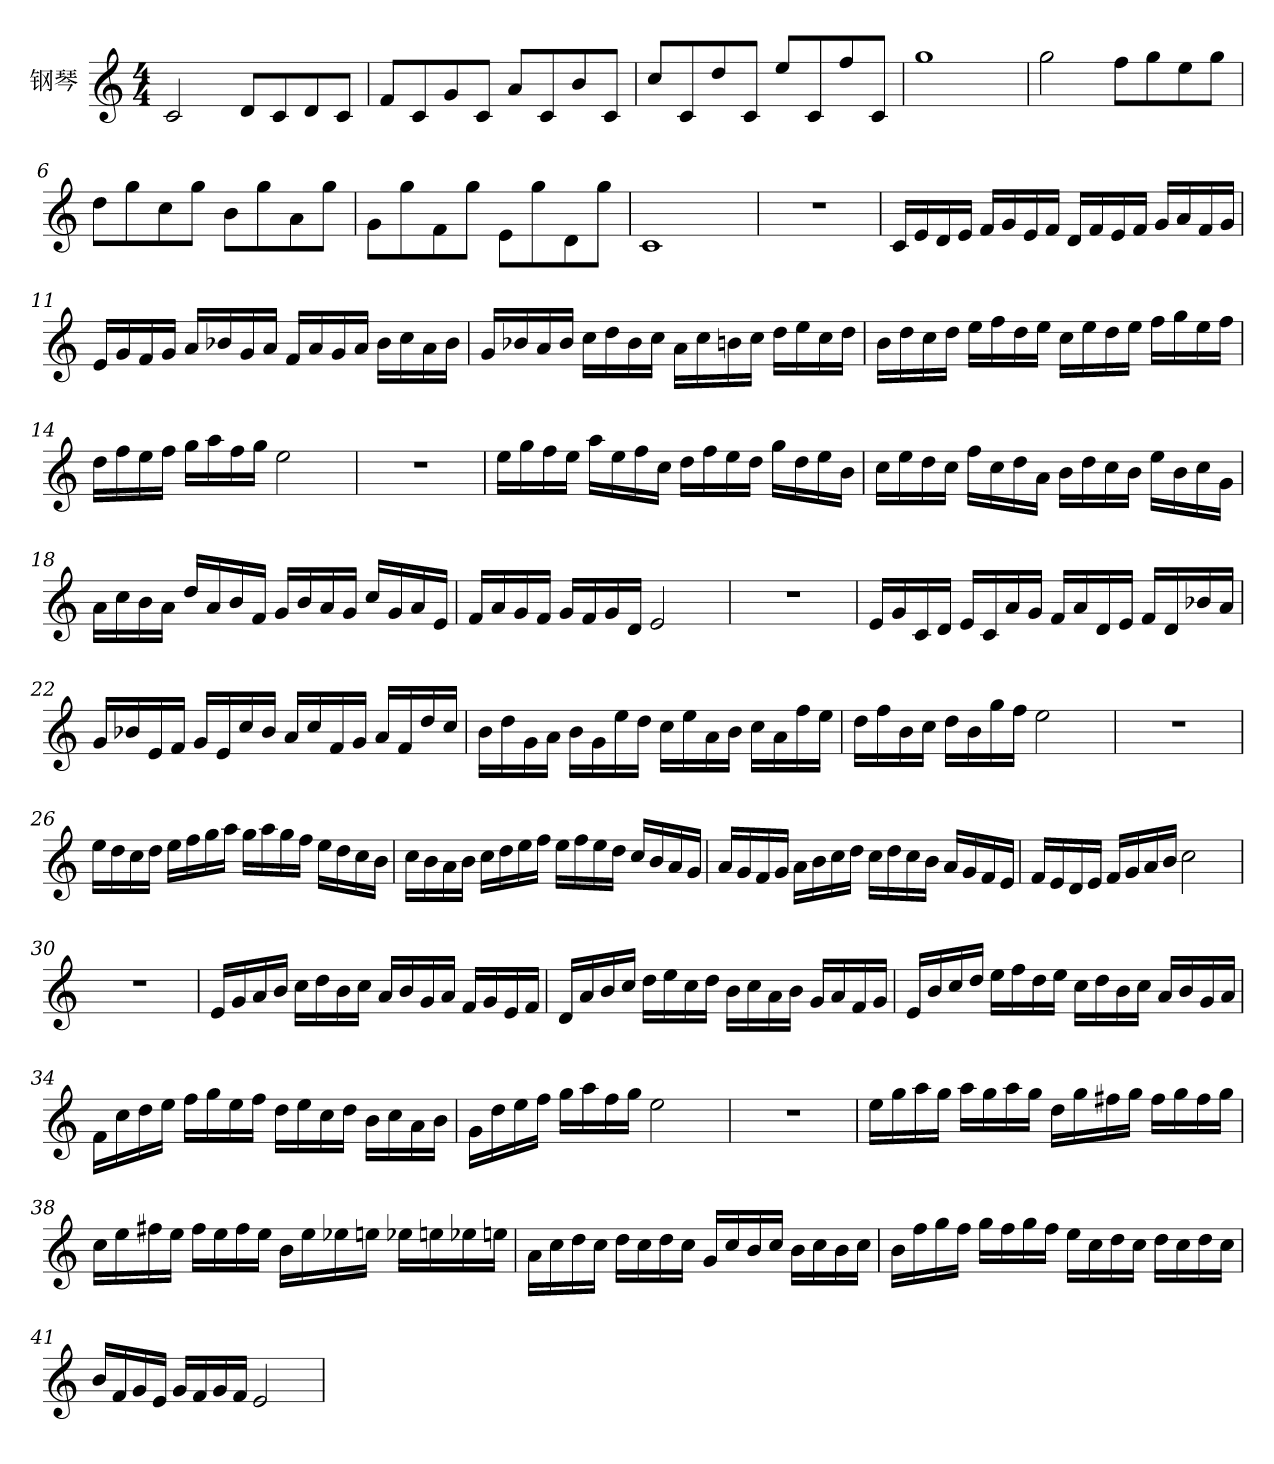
**kern
*part1
*staff1
*I"钢琴
*clefG2
*k[]
*M4/4
*MM120
=1
2c/
8d/L
8c/
8d/
8c/J
=2
8f/L
8c/
8g/
8c/J
8a/L
8c/
8b/
8c/J
=3
8cc/L
8c/
8dd/
8c/J
8ee/L
8c/
8ff/
8c/J
=4
1gg
=5
2gg\
8ff\L
8gg\
8ee\
8gg\J
=6
8dd\L
8gg\
8cc\
8gg\J
8b\L
8gg\
8a\
8gg\J
!!LO:LB:g=z
=7
8g\L
8gg\
8f\
8gg\J
8e\L
8gg\
8d\
8gg\J
=8
1c
=9
1r
=10
16c/LL
16e/
16d/
16e/JJ
16f/LL
16g/
16e/
16f/JJ
16d/LL
16f/
16e/
16f/JJ
16g/LL
16a/
16f/
16g/JJ
=11
16e/LL
16g/
16f/
16g/JJ
16a/LL
16b-X/
16g/
16a/JJ
16f/LL
16a/
16g/
16a/JJ
16b-\LL
16cc\
16a\
16b-\JJ
!!LO:LB:g=z
=12
16g/LL
16b-X/
16a/
16b-/JJ
16cc\LL
16dd\
16b-\
16cc\JJ
16a\LL
16cc\
16bn\
16cc\JJ
16dd\LL
16ee\
16cc\
16dd\JJ
=13
16b\LL
16dd\
16cc\
16dd\JJ
16ee\LL
16ff\
16dd\
16ee\JJ
16cc\LL
16ee\
16dd\
16ee\JJ
16ff\LL
16gg\
16ee\
16ff\JJ
=14
16dd\LL
16ff\
16ee\
16ff\JJ
16gg\LL
16aa\
16ff\
16gg\JJ
2ee\
=15
1r
!!LO:LB:g=z
=16
16ee\LL
16gg\
16ff\
16ee\JJ
16aa\LL
16ee\
16ff\
16cc\JJ
16dd\LL
16ff\
16ee\
16dd\JJ
16gg\LL
16dd\
16ee\
16b\JJ
=17
16cc\LL
16ee\
16dd\
16cc\JJ
16ff\LL
16cc\
16dd\
16a\JJ
16b\LL
16dd\
16cc\
16b\JJ
16ee\LL
16b\
16cc\
16g\JJ
=18
16a\LL
16cc\
16b\
16a\JJ
16dd/LL
16a/
16b/
16f/JJ
16g/LL
16b/
16a/
16g/JJ
16cc/LL
16g/
16a/
16e/JJ
!!LO:LB:g=z
=19
16f/LL
16a/
16g/
16f/JJ
16g/LL
16f/
16g/
16d/JJ
2e/
=20
1r
=21
16e/LL
16g/
16c/
16d/JJ
16e/LL
16c/
16a/
16g/JJ
16f/LL
16a/
16d/
16e/JJ
16f/LL
16d/
16b-X/
16a/JJ
=22
16g/LL
16b-X/
16e/
16f/JJ
16g/LL
16e/
16cc/
16b-/JJ
16a/LL
16cc/
16f/
16g/JJ
16a/LL
16f/
16dd/
16cc/JJ
!!LO:LB:g=z
=23
16b\LL
16dd\
16g\
16a\JJ
16b\LL
16g\
16ee\
16dd\JJ
16cc\LL
16ee\
16a\
16b\JJ
16cc\LL
16a\
16ff\
16ee\JJ
=24
16dd\LL
16ff\
16b\
16cc\JJ
16dd\LL
16b\
16gg\
16ff\JJ
2ee\
=25
1r
=26
16ee\LL
16dd\
16cc\
16dd\JJ
16ee\LL
16ff\
16gg\
16aa\JJ
16gg\LL
16aa\
16gg\
16ff\JJ
16ee\LL
16dd\
16cc\
16b\JJ
!!LO:LB:g=z
=27
16cc\LL
16b\
16a\
16b\JJ
16cc\LL
16dd\
16ee\
16ff\JJ
16ee\LL
16ff\
16ee\
16dd\JJ
16cc/LL
16b/
16a/
16g/JJ
=28
16a/LL
16g/
16f/
16g/JJ
16a\LL
16b\
16cc\
16dd\JJ
16cc\LL
16dd\
16cc\
16b\JJ
16a/LL
16g/
16f/
16e/JJ
=29
16f/LL
16e/
16d/
16e/JJ
16f/LL
16g/
16a/
16b/JJ
2cc\
=30
1r
!!LO:LB:g=z
=31
16e/LL
16g/
16a/
16b/JJ
16cc\LL
16dd\
16b\
16cc\JJ
16a/LL
16b/
16g/
16a/JJ
16f/LL
16g/
16e/
16f/JJ
=32
16d/LL
16a/
16b/
16cc/JJ
16dd\LL
16ee\
16cc\
16dd\JJ
16b\LL
16cc\
16a\
16b\JJ
16g/LL
16a/
16f/
16g/JJ
=33
16e/LL
16b/
16cc/
16dd/JJ
16ee\LL
16ff\
16dd\
16ee\JJ
16cc\LL
16dd\
16b\
16cc\JJ
16a/LL
16b/
16g/
16a/JJ
!!LO:LB:g=z
=34
16f\LL
16cc\
16dd\
16ee\JJ
16ff\LL
16gg\
16ee\
16ff\JJ
16dd\LL
16ee\
16cc\
16dd\JJ
16b\LL
16cc\
16a\
16b\JJ
=35
16g\LL
16dd\
16ee\
16ff\JJ
16gg\LL
16aa\
16ff\
16gg\JJ
2ee\
=36
1r
=37
16ee\LL
16gg\
16aa\
16gg\JJ
16aa\LL
16gg\
16aa\
16gg\JJ
16dd\LL
16gg\
16ff#X\
16gg\JJ
16ff#\LL
16gg\
16ff#\
16gg\JJ
!!LO:LB:g=z
=38
16cc\LL
16ee\
16ff#X\
16ee\JJ
16ff#\LL
16ee\
16ff#\
16ee\JJ
16b\LL
16ee\
16ee-X\
16een\JJ
16ee-X\LL
16een\
16ee-X\
16een\JJ
=39
16a\LL
16cc\
16dd\
16cc\JJ
16dd\LL
16cc\
16dd\
16cc\JJ
16g/LL
16cc/
16b/
16cc/JJ
16b\LL
16cc\
16b\
16cc\JJ
!!LO:LB:g=z
=40
16b\LL
16ff\
16gg\
16ff\JJ
16gg\LL
16ff\
16gg\
16ff\JJ
16ee\LL
16cc\
16dd\
16cc\JJ
16dd\LL
16cc\
16dd\
16cc\JJ
=41
16b/LL
16f/
16g/
16e/JJ
16g/LL
16f/
16g/
16f/JJ
2e/
=
*-
